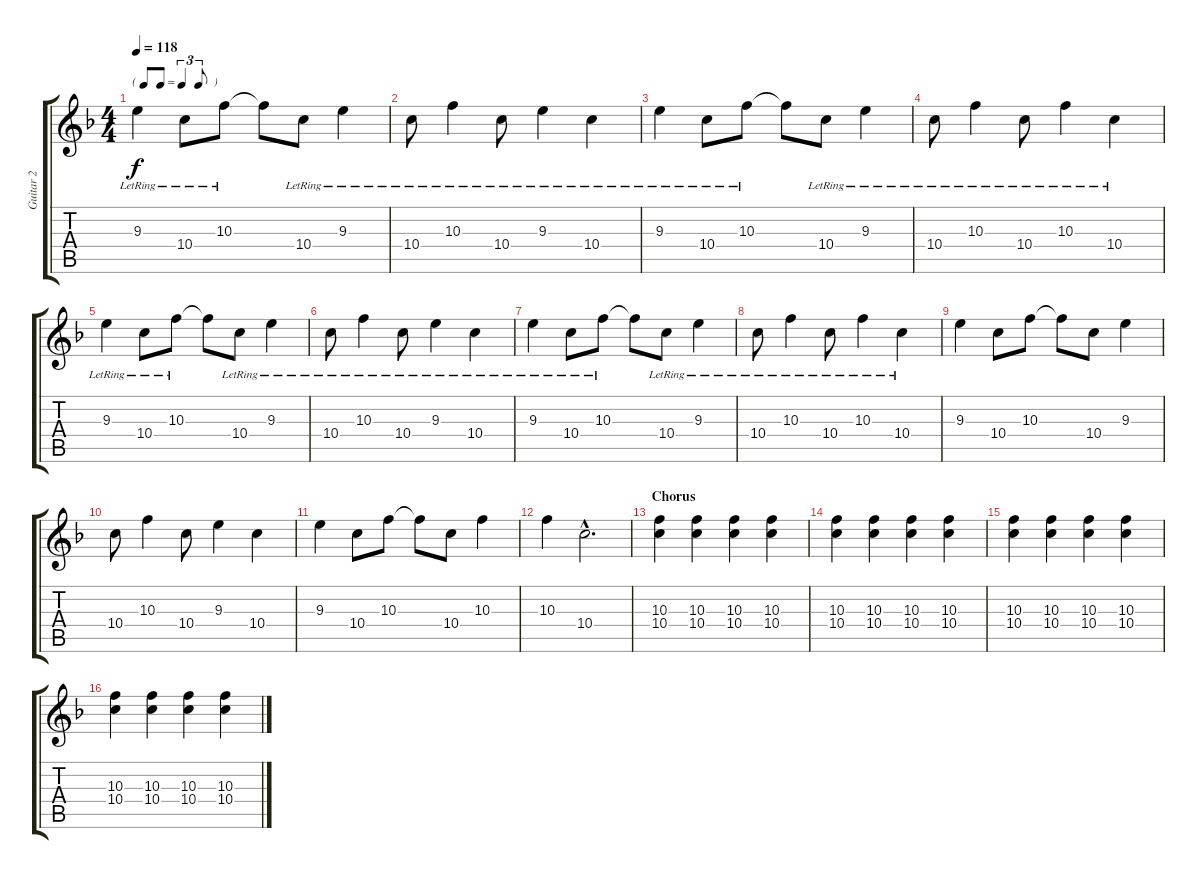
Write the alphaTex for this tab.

\track ("Guitar 2" "Guitar 2") {instrument electricguitarjazz}
\staff {score tabs}
\tuning (E4 B3 G3 D3 A2 E2) {hide}
\ts (4 4)
\tf triplet8th
\tempo 118
\clef g2
\ks f
9.3{lr}.4{dy f} 10.4{lr}.8 10.3{lr}.8 10.3{t}.8 10.4{lr}.8 9.3{lr}.4 |
10.4{lr}.8 10.3{lr}.4 10.4{lr}.8 9.3{lr}.4 10.4{lr}.4 |
9.3{lr}.4 10.4{lr}.8 10.3{lr}.8 10.3{t}.8 10.4{lr}.8 9.3{lr}.4 |
10.4{lr}.8 10.3{lr}.4 10.4{lr}.8 10.3{lr}.4 10.4{lr}.4 |
9.3{lr}.4 10.4{lr}.8 10.3{lr}.8 10.3{t}.8 10.4{lr}.8 9.3{lr}.4 |
10.4{lr}.8 10.3{lr}.4 10.4{lr}.8 9.3{lr}.4 10.4{lr}.4 |
9.3{lr}.4 10.4{lr}.8 10.3{lr}.8 10.3{t}.8 10.4{lr}.8 9.3{lr}.4 |
10.4{lr}.8 10.3{lr}.4 10.4{lr}.8 10.3{lr}.4 10.4{lr}.4 |
9.3.4 10.4.8 10.3.8 10.3{t}.8 10.4.8 9.3.4 |
10.4.8 10.3.4 10.4.8 9.3.4 10.4.4 |
9.3.4 10.4.8 10.3.8 10.3{t}.8 10.4.8 10.3.4 |
10.3.4 10.4{hac}.2{d} |
\section ("" "Chorus")
(10.3 10.4).4 (10.3 10.4).4 (10.3 10.4).4 (10.3 10.4).4 |
(10.3 10.4).4 (10.3 10.4).4 (10.3 10.4).4 (10.3 10.4).4 |
(10.3 10.4).4 (10.3 10.4).4 (10.3 10.4).4 (10.3 10.4).4 |
(10.3 10.4).4 (10.3 10.4).4 (10.3 10.4).4 (10.3 10.4).4
